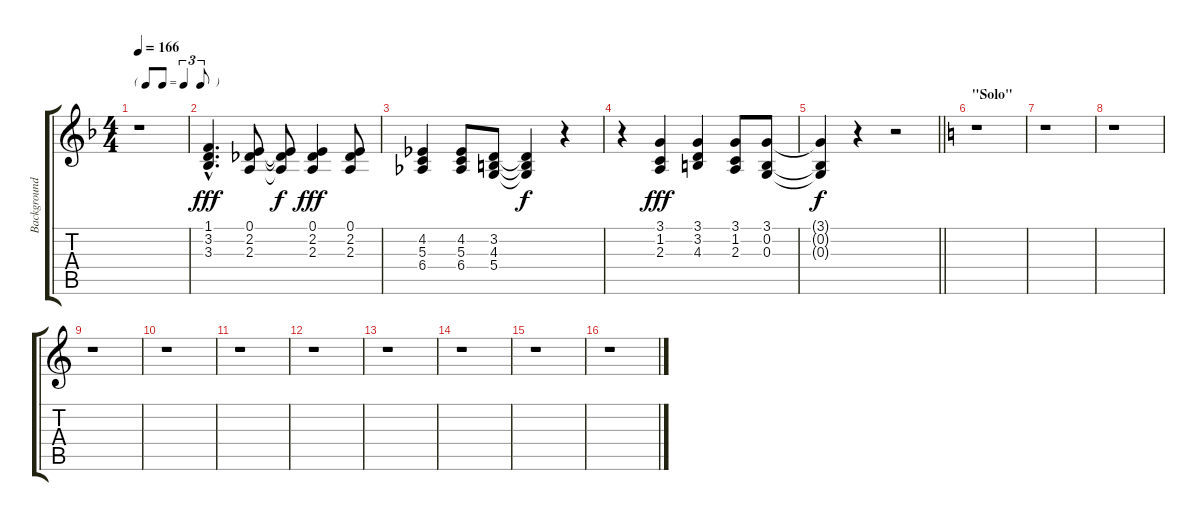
\track ("Background Vocals" "Background") {instrument lead6voice}
\staff {score tabs}
\tuning (E4 B3 G3 D3 A2 E2) {hide}
\ts (4 4)
\tf triplet8th
\tempo 166
\clef g2
\ks f
r.1{dy fff} |
(1.1{hac} 3.2{hac} 3.3{hac}).4{d} (0.1 2.2 2.3).8 (0.1{t} 2.2{t} 2.3{t}).8{dy f} (0.1 2.2 2.3).4{dy fff} (0.1 2.2 2.3).8 |
(4.2 5.3 6.4).4 (4.2 5.3 6.4).8 (3.2 4.3 5.4).8 (3.2{t} 4.3{t} 5.4{t}).4{dy f} r.4 |
r.4 (3.1 1.2 2.3).4{dy fff} (3.1 3.2 4.3).4 (3.1 1.2 2.3).8 (3.1 0.2 0.3).8 |
\barLineRight lightlight
(3.1{t} 0.2{t} 0.3{t}).4{dy f} r.4 r.2 |
\section ("" "\"Solo\"")
\ks c
r.1 |
r.1 |
r.1 |
r.1 |
r.1 |
r.1 |
r.1 |
r.1 |
r.1 |
r.1 |
r.1
